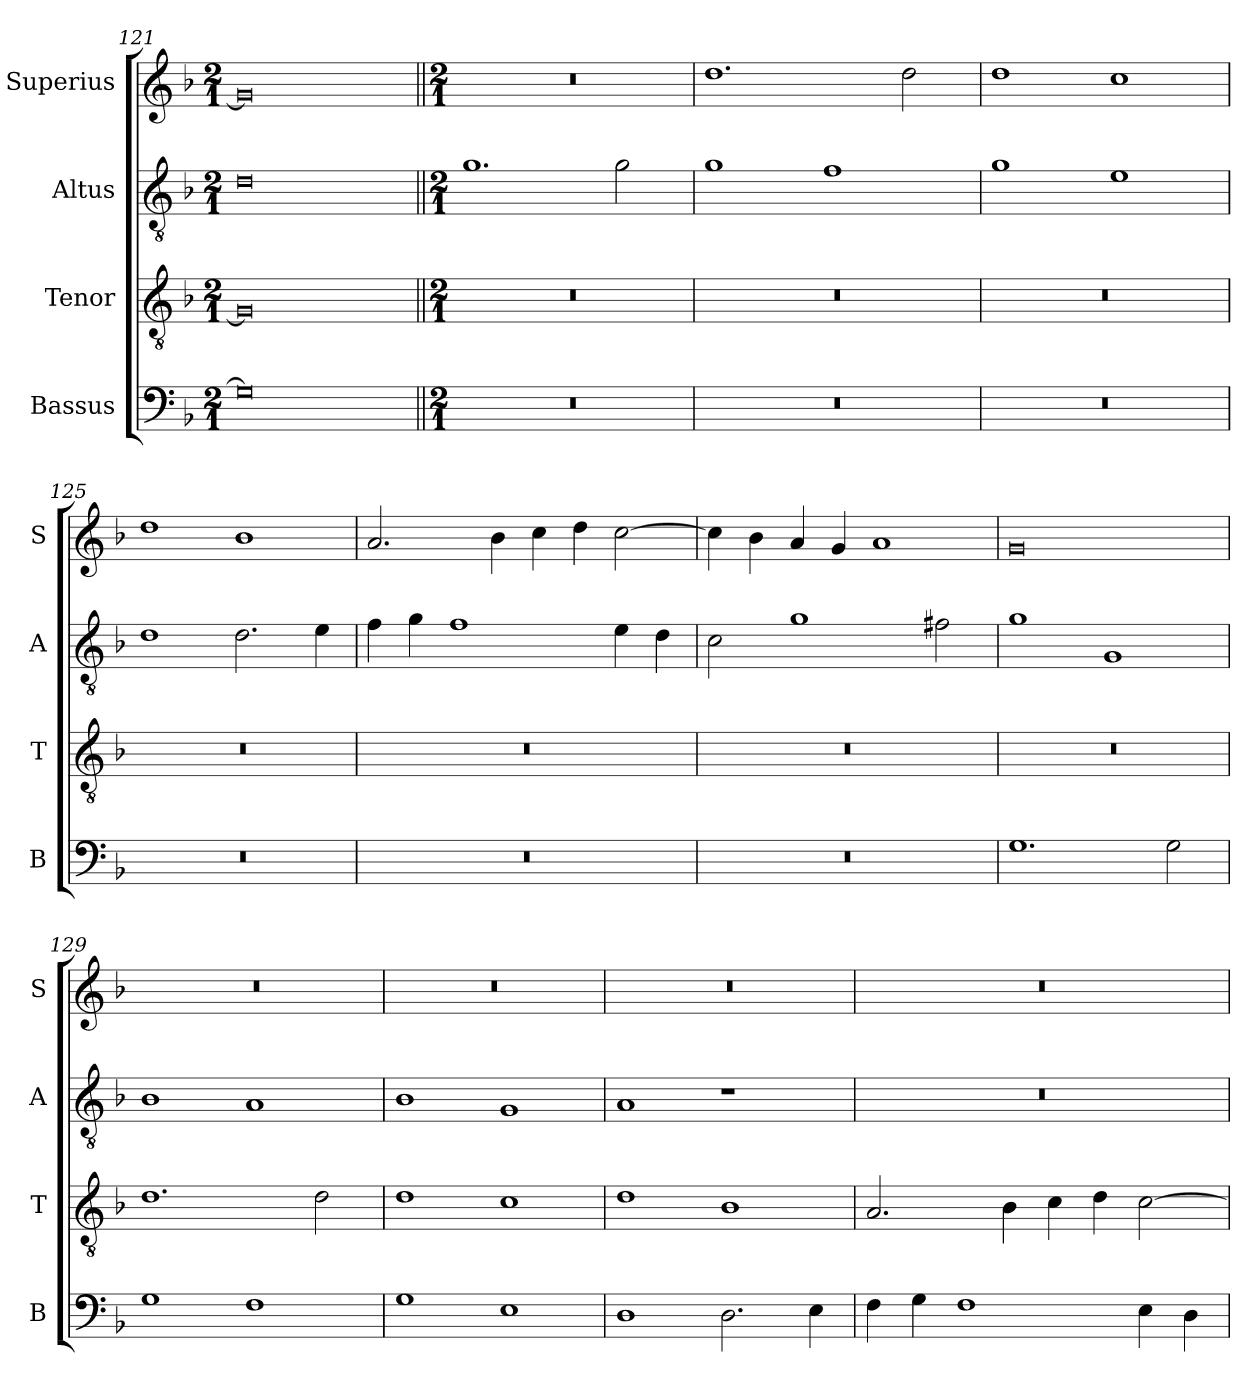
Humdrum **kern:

**kern	**kern	**kern	**kern
*part4	*part3	*part2	*part1
*staff4	*staff3	*staff2	*staff1
*I"Bassus	*I"Tenor	*I"Altus	*I"Superius
*I'B	*I'T	*I'A	*I'S
*clefF4	*clefGv2	*clefGv2	*clefG2
*k[b-]	*k[b-]	*k[b-]	*k[b-]
*M2/1	*M2/1	*M2/1	*M2/1
=121	=121	=121	=121
0G]	0G]	0d	0g]
!!LO:LB:g=z
=122||	=122||	=122||	=122||
*M2/1	*M2/1	*M2/1	*M2/1
0r	0r	1.g	0r
.	.	2g\	.
=123	=123	=123	=123
0r	0r	1g	1.dd
.	.	1f	.
.	.	.	2dd\
=124	=124	=124	=124
0r	0r	1g	1dd
.	.	1e	1cc
=125	=125	=125	=125
0r	0r	1d	1dd
.	.	2.d\	1b-
.	.	4e\	.
=126	=126	=126	=126
0r	0r	4f\	2.a/
.	.	4g\	.
.	.	1f	.
.	.	.	4b-\
.	.	.	4cc\
.	.	.	4dd\
.	.	4e\	[2cc\
.	.	4d\	.
=127	=127	=127	=127
0r	0r	2c\	4cc\]
.	.	.	4b-\
.	.	1g	4a/
.	.	.	4g/
.	.	.	1a
.	.	2f#X\	.
=128	=128	=128	=128
1.G	0r	1g	0g
.	.	1G	.
2G\	.	.	.
=129	=129	=129	=129
1G	1.d	1B-	0r
1F	.	1A	.
.	2d\	.	.
=130	=130	=130	=130
1G	1d	1B-	0r
1E	1c	1G	.
=131	=131	=131	=131
1D	1d	1A	0r
2.D\	1B-	1r	.
4E\	.	.	.
=132	=132	=132	=132
4F\	2.A/	0r	0r
4G\	.	.	.
1F	.	.	.
.	4B-\	.	.
.	4c\	.	.
.	4d\	.	.
4E\	[2c\	.	.
4D\	.	.	.
=	=	=	=
*-	*-	*-	*-
